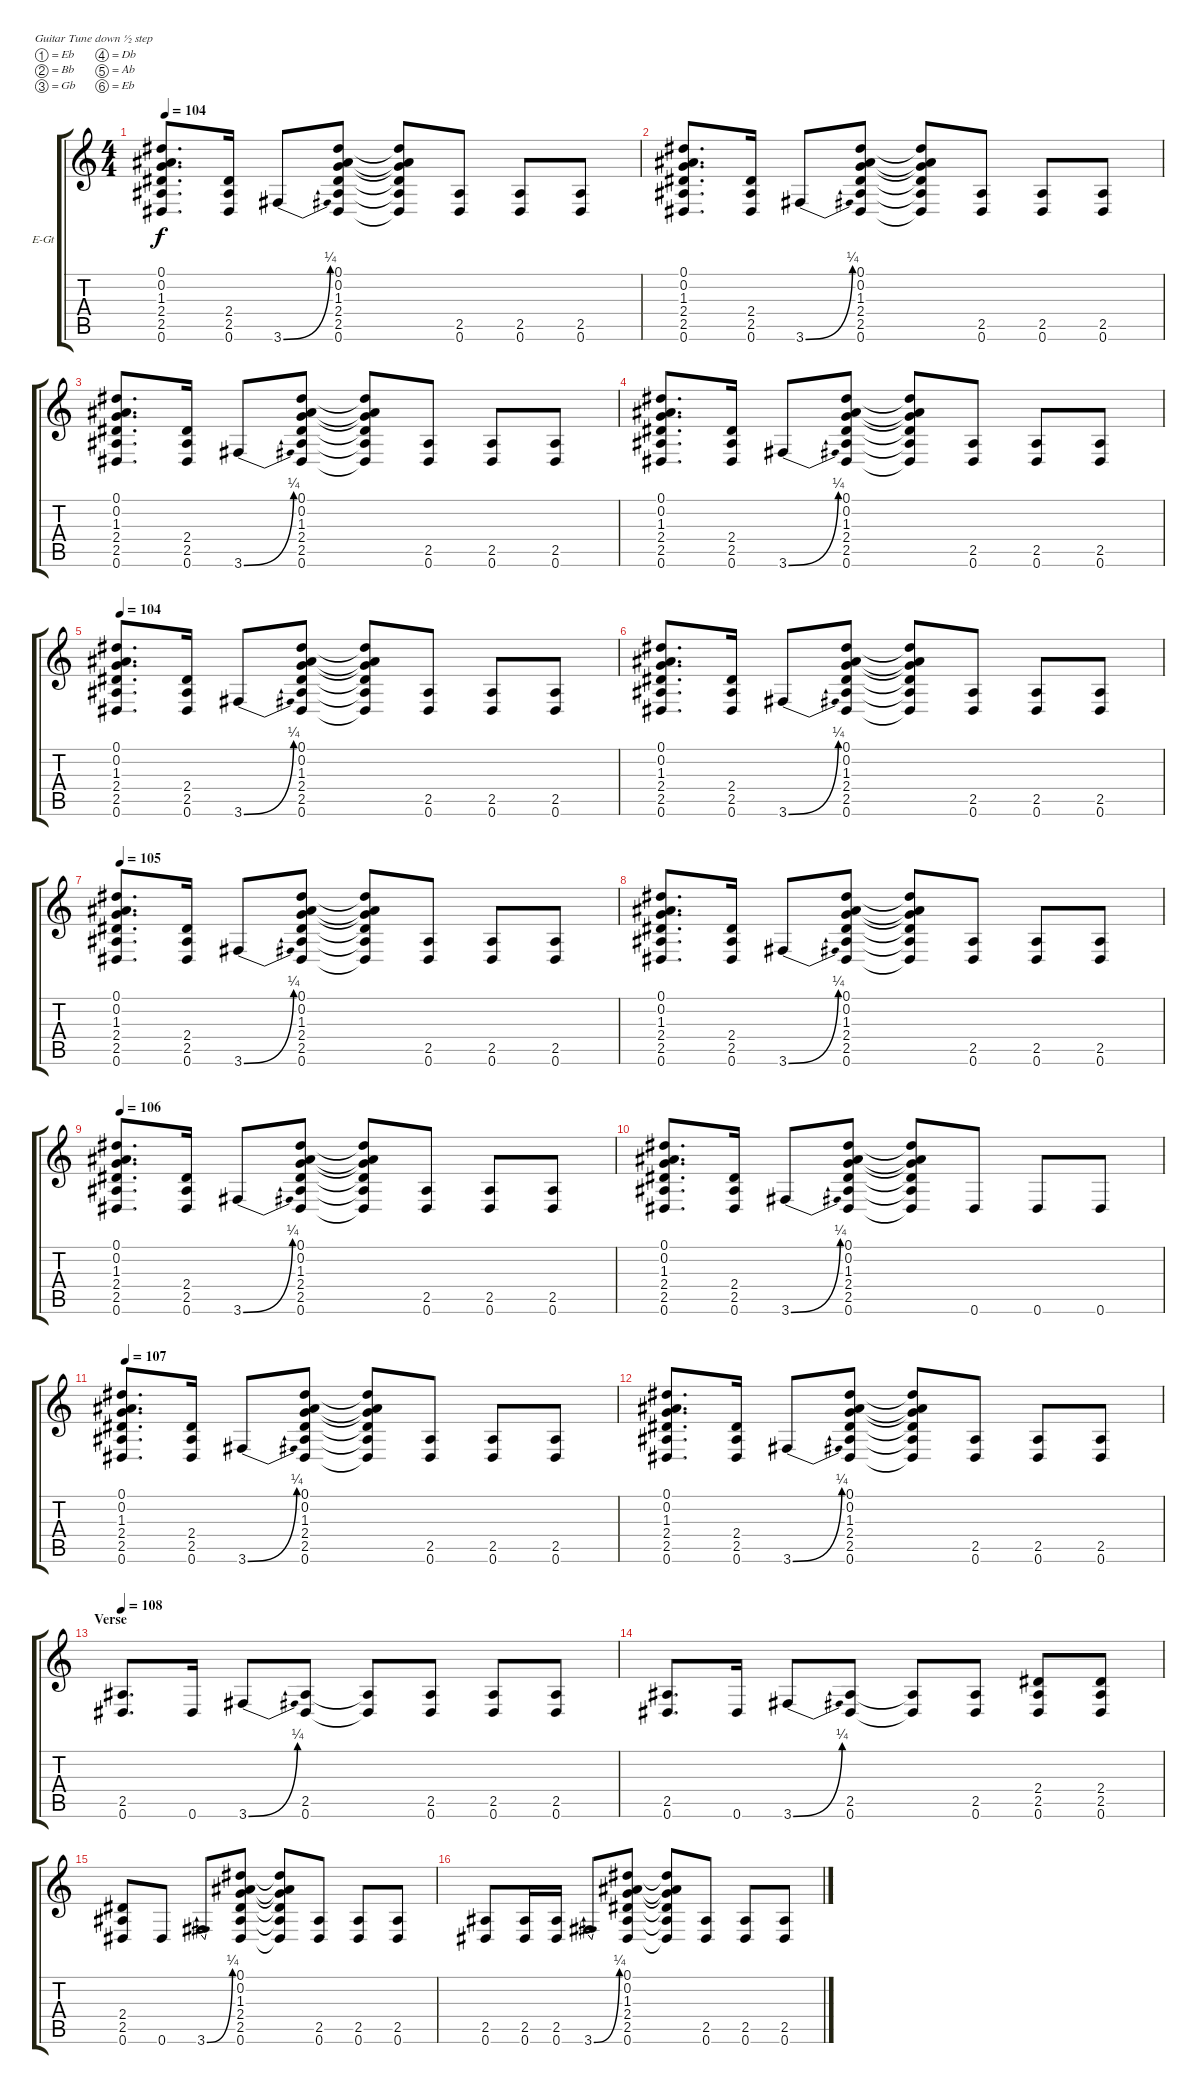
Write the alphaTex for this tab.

\bracketExtendMode groupsimilarinstruments
\firstSystemTrackNameOrientation horizontal
\otherSystemsTrackNameOrientation horizontal
\track ("Guitar (Larry Lee)" "E-Gt") {instrument overdrivenguitar}
\staff {score tabs}
\tuning (Eb4 Bb3 Gb3 Db3 Ab2 Eb2)
\ts (4 4)
\tempo 104
\clef g2
\ks c
(0.1 0.2 1.3 2.4 2.5 0.6).8{d dy f} (2.4 2.5 0.6).16 3.6{be (bend 0 0 60 1)}.8 (0.1 0.2 1.3 2.4 2.5 0.6).8 (0.1{t} 0.2{t} 1.3{t} 2.4{t} 2.5{t} 0.6{t}).8 (2.5 0.6).8 (2.5 0.6).8 (2.5 0.6).8 |
(0.1 0.2 1.3 2.4 2.5 0.6).8{d} (2.4 2.5 0.6).16 3.6{be (bend 0 0 60 1)}.8 (0.1 0.2 1.3 2.4 2.5 0.6).8 (0.1{t} 0.2{t} 1.3{t} 2.4{t} 2.5{t} 0.6{t}).8 (2.5 0.6).8 (2.5 0.6).8 (2.5 0.6).8 |
(0.1 0.2 1.3 2.4 2.5 0.6).8{d} (2.4 2.5 0.6).16 3.6{be (bend 0 0 60 1)}.8 (0.1 0.2 1.3 2.4 2.5 0.6).8 (0.1{t} 0.2{t} 1.3{t} 2.4{t} 2.5{t} 0.6{t}).8 (2.5 0.6).8 (2.5 0.6).8 (2.5 0.6).8 |
(0.1 0.2 1.3 2.4 2.5 0.6).8{d} (2.4 2.5 0.6).16 3.6{be (bend 0 0 60 1)}.8 (0.1 0.2 1.3 2.4 2.5 0.6).8 (0.1{t} 0.2{t} 1.3{t} 2.4{t} 2.5{t} 0.6{t}).8 (2.5 0.6).8 (2.5 0.6).8 (2.5 0.6).8 |
\tempo 104
(0.1 0.2 1.3 2.4 2.5 0.6).8{d} (2.4 2.5 0.6).16 3.6{be (bend 0 0 60 1)}.8 (0.1 0.2 1.3 2.4 2.5 0.6).8 (0.1{t} 0.2{t} 1.3{t} 2.4{t} 2.5{t} 0.6{t}).8 (2.5 0.6).8 (2.5 0.6).8 (2.5 0.6).8 |
(0.1 0.2 1.3 2.4 2.5 0.6).8{d} (2.4 2.5 0.6).16 3.6{be (bend 0 0 60 1)}.8 (0.1 0.2 1.3 2.4 2.5 0.6).8 (0.1{t} 0.2{t} 1.3{t} 2.4{t} 2.5{t} 0.6{t}).8 (2.5 0.6).8 (2.5 0.6).8 (2.5 0.6).8 |
\tempo 105
(0.1 0.2 1.3 2.4 2.5 0.6).8{d} (2.4 2.5 0.6).16 3.6{be (bend 0 0 60 1)}.8 (0.1 0.2 1.3 2.4 2.5 0.6).8 (0.1{t} 0.2{t} 1.3{t} 2.4{t} 2.5{t} 0.6{t}).8 (2.5 0.6).8 (2.5 0.6).8 (2.5 0.6).8 |
(0.1 0.2 1.3 2.4 2.5 0.6).8{d} (2.4 2.5 0.6).16 3.6{be (bend 0 0 60 1)}.8 (0.1 0.2 1.3 2.4 2.5 0.6).8 (0.1{t} 0.2{t} 1.3{t} 2.4{t} 2.5{t} 0.6{t}).8 (2.5 0.6).8 (2.5 0.6).8 (2.5 0.6).8 |
\tempo 106
(0.1 0.2 1.3 2.4 2.5 0.6).8{d} (2.4 2.5 0.6).16 3.6{be (bend 0 0 60 1)}.8 (0.1 0.2 1.3 2.4 2.5 0.6).8 (0.1{t} 0.2{t} 1.3{t} 2.4{t} 2.5{t} 0.6{t}).8 (2.5 0.6).8 (2.5 0.6).8 (2.5 0.6).8 |
(0.1 0.2 1.3 2.4 2.5 0.6).8{d} (2.4 2.5 0.6).16 3.6{be (bend 0 0 60 1)}.8 (0.1 0.2 1.3 2.4 2.5 0.6).8 (0.1{t} 0.2{t} 1.3{t} 2.4{t} 2.5{t} 0.6{t}).8 0.6.8 0.6.8 0.6.8 |
\tempo 107
(0.1 0.2 1.3 2.4 2.5 0.6).8{d} (2.4 2.5 0.6).16 3.6{be (bend 0 0 60 1)}.8 (0.1 0.2 1.3 2.4 2.5 0.6).8 (0.1{t} 0.2{t} 1.3{t} 2.4{t} 2.5{t} 0.6{t}).8 (2.5 0.6).8 (2.5 0.6).8 (2.5 0.6).8 |
(0.1 0.2 1.3 2.4 2.5 0.6).8{d} (2.4 2.5 0.6).16 3.6{be (bend 0 0 60 1)}.8 (0.1 0.2 1.3 2.4 2.5 0.6).8 (0.1{t} 0.2{t} 1.3{t} 2.4{t} 2.5{t} 0.6{t}).8 (2.5 0.6).8 (2.5 0.6).8 (2.5 0.6).8 |
\section ("" "Verse")
\tempo 108
(2.5 0.6).8{d} 0.6.16 3.6{be (bend 0 0 60 1)}.8 (2.5 0.6).8 (2.5{t} 0.6{t}).8 (2.5 0.6).8 (2.5 0.6).8 (2.5 0.6).8 |
(2.5 0.6).8{d} 0.6.16 3.6{be (bend 0 0 60 1)}.8 (2.5 0.6).8 (2.5{t} 0.6{t}).8 (2.5 0.6).8 (2.4 2.5 0.6).8 (2.4 2.5 0.6).8 |
(2.4 2.5 0.6).8 0.6.8 3.6{be (bend 0 0 60 1)}.8 (0.1 0.2 1.3 2.4 2.5 0.6).8 (0.1{t} 0.2{t} 1.3{t} 2.4{t} 2.5{t} 0.6{t}).8 (2.5 0.6).8 (2.5 0.6).8 (2.5 0.6).8 |
(2.5 0.6).8 (2.5 0.6).16 (2.5 0.6).16 3.6{be (bend 0 0 60 1)}.8 (0.1 0.2 1.3 2.4 2.5 0.6).8 (0.1{t} 0.2{t} 1.3{t} 2.4{t} 2.5{t} 0.6{t}).8 (2.5 0.6).8 (2.5 0.6).8 (2.5 0.6).8
